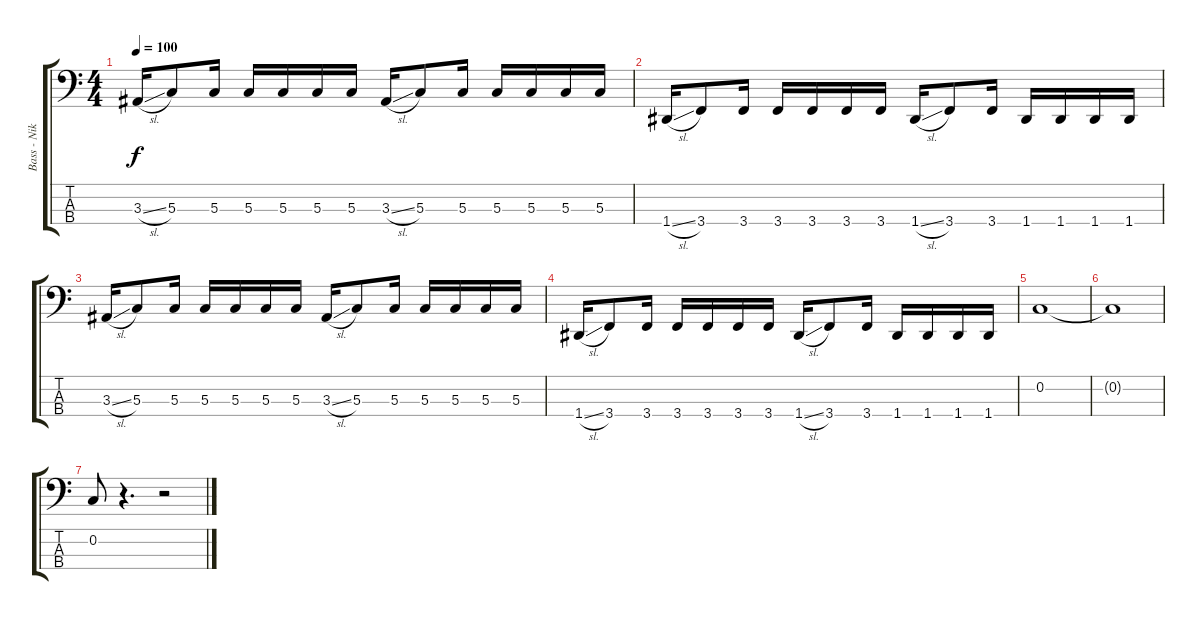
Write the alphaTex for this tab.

\track ("Bass - Nikki" "Bass - Nik") {instrument electricbassfinger}
\staff {score tabs}
\tuning (F2 C2 G1 D1) {hide}
\ts (4 4)
\tempo 100
\clef f4
\ks c
3.3{sl}.16{dy f} 5.3.8 5.3.16 5.3.16 5.3.16 5.3.16 5.3.16 3.3{sl}.16 5.3.8 5.3.16 5.3.16 5.3.16 5.3.16 5.3.16 |
1.4{sl}.16 3.4.8 3.4.16 3.4.16 3.4.16 3.4.16 3.4.16 1.4{sl}.16 3.4.8 3.4.16 1.4.16 1.4.16 1.4.16 1.4.16 |
3.3{sl}.16 5.3.8 5.3.16 5.3.16 5.3.16 5.3.16 5.3.16 3.3{sl}.16 5.3.8 5.3.16 5.3.16 5.3.16 5.3.16 5.3.16 |
1.4{sl}.16 3.4.8 3.4.16 3.4.16 3.4.16 3.4.16 3.4.16 1.4{sl}.16 3.4.8 3.4.16 1.4.16 1.4.16 1.4.16 1.4.16 |
0.2.1 |
0.2{t}.1 |
0.2.8 r.4{d} r.2
